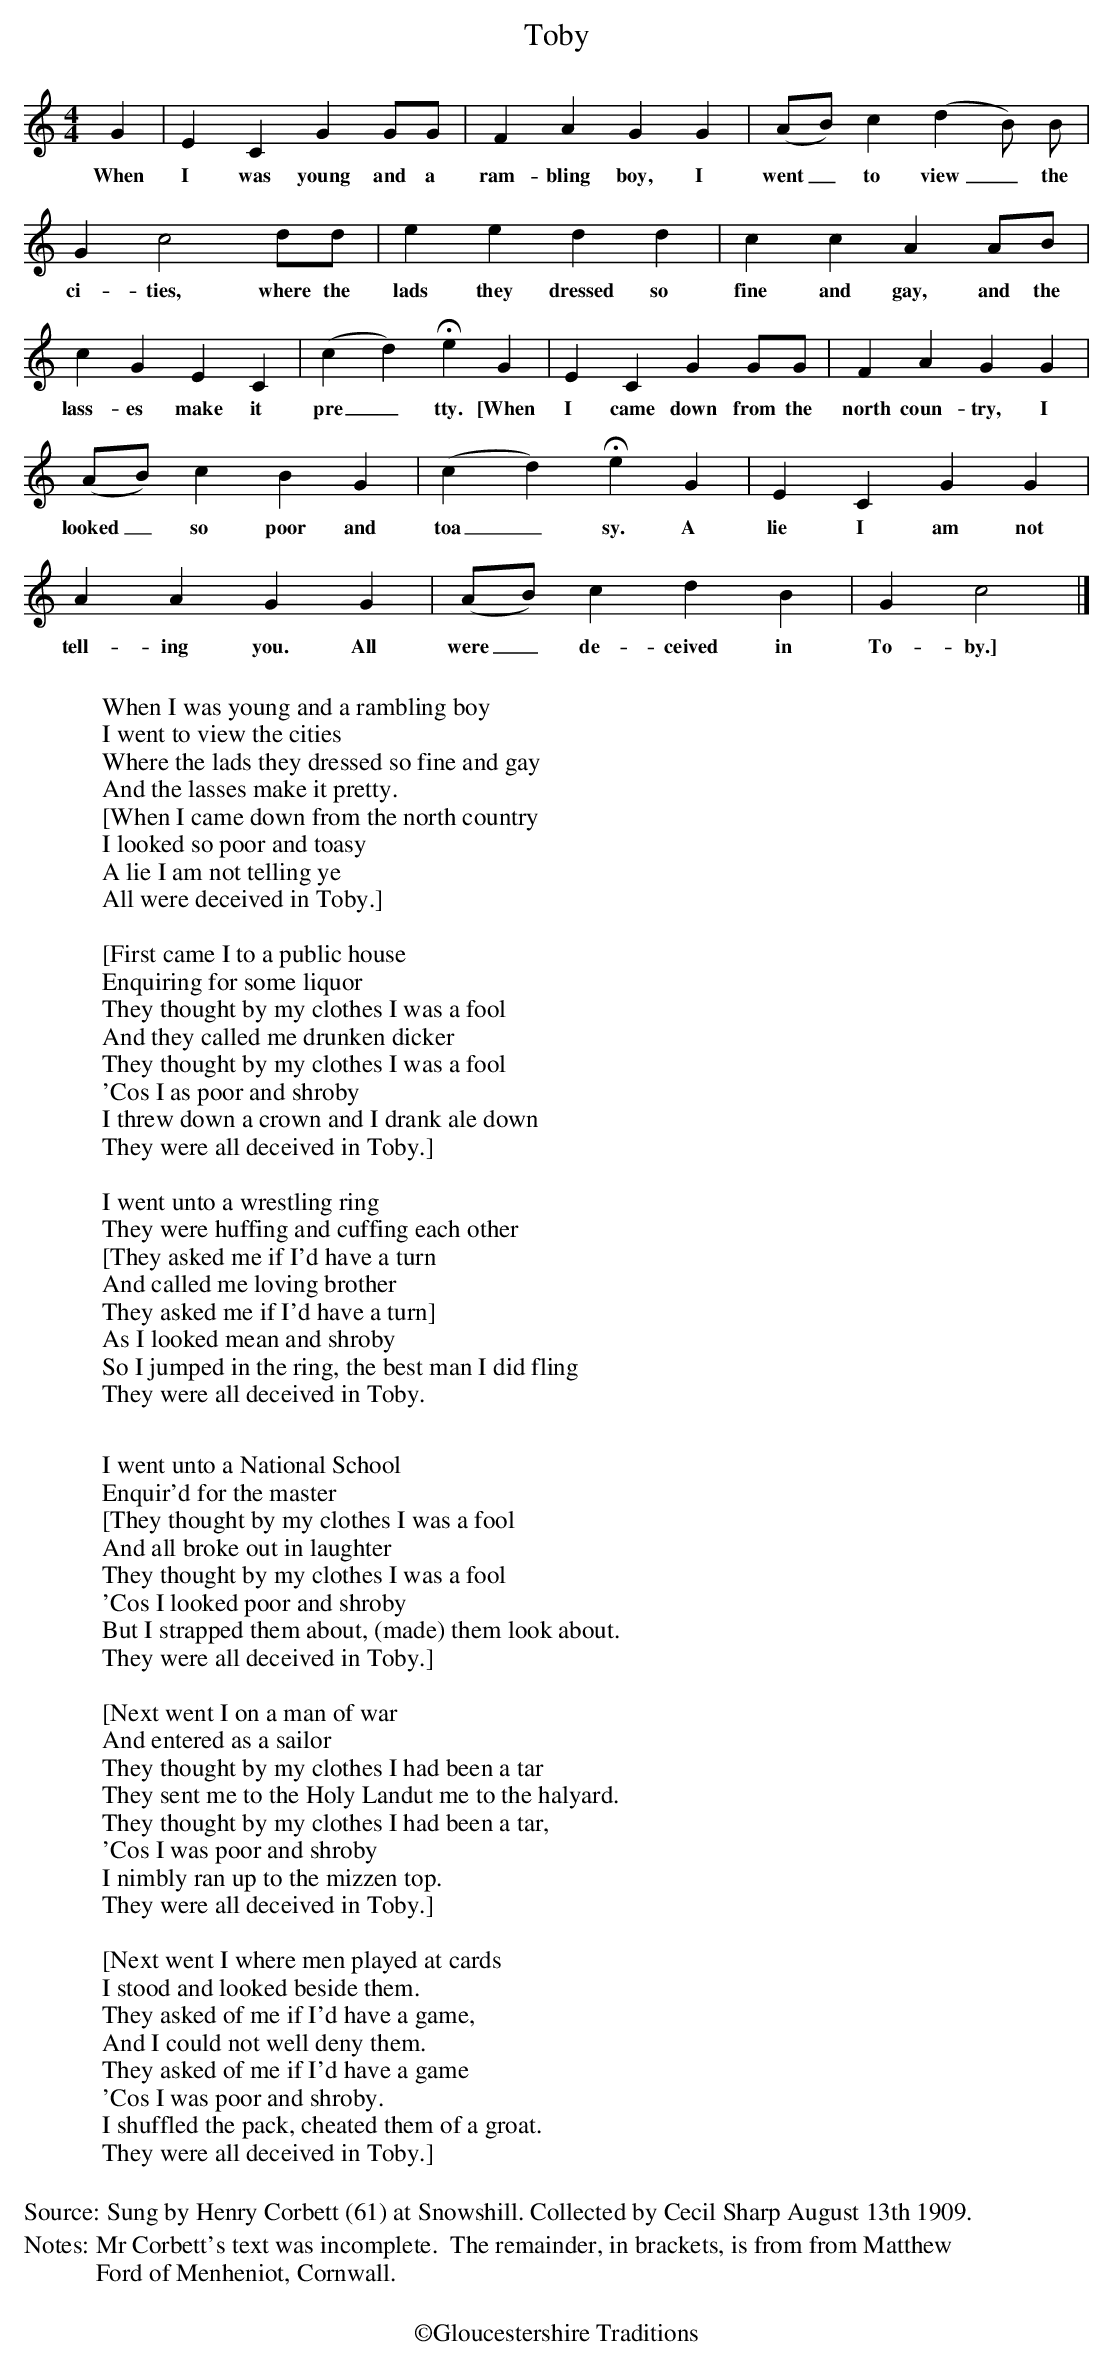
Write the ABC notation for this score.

X:1
T:Toby
L:1/4
M:4/4
K:C
G | E C G G/G/ | F A G G | (A/B/) c (d B/) B/ |$ G c2 d/d/ | e e d d | c c A A/B/ |
w:When I was young and a ram-bling boy, I went_ to view_ the ci-ties, where the  lads they dressed so fine and gay, and the
$ c G E C | (c d) !fermata!e G | E C G G/G/ | F A G G |
w:lass-es make it pre_tty. [When I came down from the north coun-try, I
$ (A/B/) c B G | (c d) !fermata!e G | E C G G |$ A A G G | (A/B/) c d B | G c2 |]
w:looked_ so poor and toa_sy. A lie I am not tell-ing you. All were_ de-ceived in To-by.]
W:
W:When I was young and a rambling boy
W:I went to view the cities
W:Where the lads they dressed so fine and gay
W:And the lasses make it pretty.
W:[When I came down from the north country
W:I looked so poor and toasy
W:A lie I am not telling ye
W:All were deceived in Toby.]
W:
W:[First came I to a public house
W:Enquiring for some liquor
W:They thought by my clothes I was a fool
W:And they called me drunken dicker
W:They thought by my clothes I was a fool
W:'Cos I as poor and shroby
W:I threw down a crown and I drank ale down
W:They were all deceived in Toby.]
W:
W:I went unto a wrestling ring
W:They were huffing and cuffing each other
W:[They asked me if I'd have a turn
W:And called me loving brother
W:They asked me if I'd have a turn]
W:As I looked mean and shroby
W:So I jumped in the ring, the best man I did fling
W:They were all deceived in Toby.
W:
W:I went unto a National School
W:Enquir'd for the master
W:[They thought by my clothes I was a fool
W:And all broke out in laughter
W:They thought by my clothes I was a fool
W:'Cos I looked poor and shroby
W:But I strapped them about, (made) them look about.
W:They were all deceived in Toby.]
W:
W:[Next went I on a man of war
W:And entered as a sailor
W:They thought by my clothes I had been a tar
W:They sent me to the Holy Landut me to the halyard.
W:They thought by my clothes I had been a tar,
W:'Cos I was poor and shroby
W:I nimbly ran up to the mizzen top.
W:They were all deceived in Toby.]
W:
W:[Next went I where men played at cards
W:I stood and looked beside them.
W:They asked of me if I'd have a game,
W:And I could not well deny them.
W:They asked of me if I'd have a game
W:'Cos I was poor and shroby.
W:I shuffled the pack, cheated them of a groat.
W:They were all deceived in Toby.]
W:
